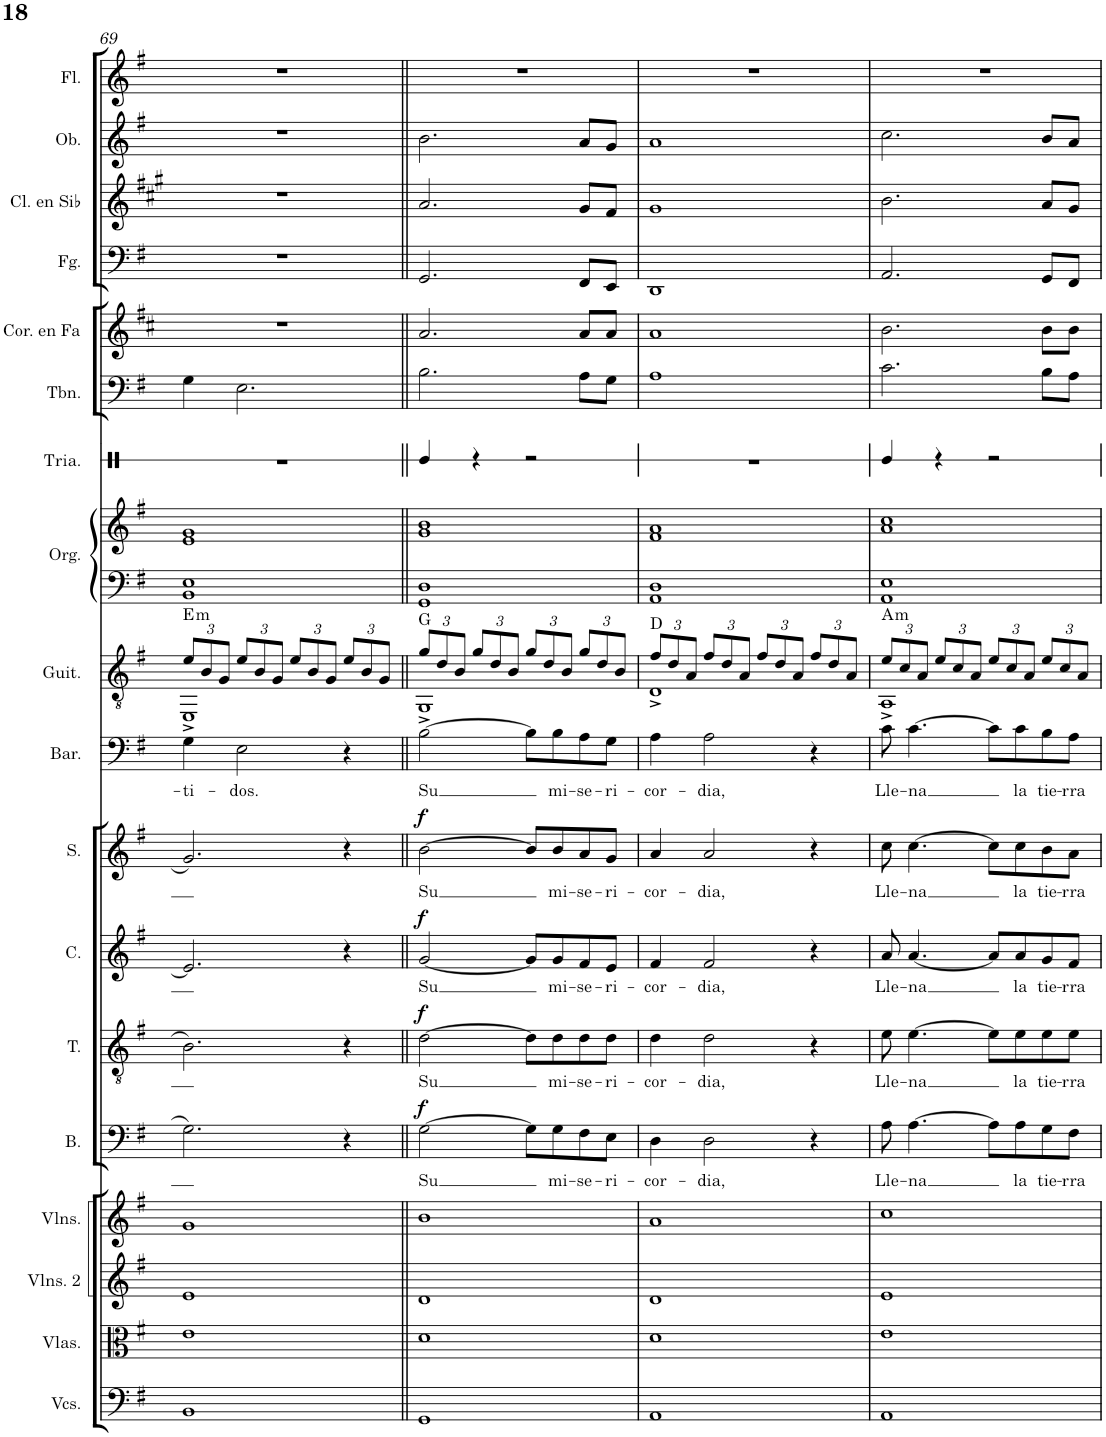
**kern	**kern	**kern	**kern	**kern	**text	**dynam	**kern	**text	**dynam	**kern	**text	**dynam	**kern	**text	**dynam	**kern	**text	**kern	**harte	**kern	**kern	**kern	**kern	**kern	**kern	**kern	**kern	**kern
*part18	*part17	*part16	*part15	*part14	*part14	*part14	*part13	*part13	*part13	*part12	*part12	*part12	*part11	*part11	*part11	*part10	*part10	*part9	*part9	*part8	*part8	*part7	*part6	*part5	*part4	*part3	*part2	*part1
*staff19	*staff18	*staff17	*staff16	*staff15	*staff15	*staff15	*staff14	*staff14	*staff14	*staff13	*staff13	*staff13	*staff12	*staff12	*staff12	*staff11	*staff11	*staff10	*	*staff9	*staff8	*staff7	*staff6	*staff5	*staff4	*staff3	*staff2	*staff1
*I"Violonchelos	*I"Violas	*I"Violines 2	*I"Violines 1	*I"Bajo	*	*	*I"Tenor	*	*	*I"Contralto	*	*	*I"Soprano	*	*	*I"Barítono	*	*I"Guitarra	*	*I"Órgano	*	*I"Triángulo	*I"Trombón	*I"Corno en Fa	*I"Fagot	*I"Clarinete en Sib	*I"Oboe	*I"Flauta
*I'Vcs.	*I'Vlas.	*I'Vlns. 2	*I'Vlns. 1	*I'B.	*	*	*I'T.	*	*	*I'C.	*	*	*I'S.	*	*	*I'Bar.	*	*I'Guit.	*	*	*	*	*I'Tbn.	*I'Cor. en Fa	*I'Fg.	*I'Cl. en Sib	*I'Ob.	*I'Fl.
!!LO:PB:g=z
*clefF4	*clefC3	*clefG2	*clefG2	*clefF4	*	*	*clefGv2	*	*	*clefG2	*	*	*clefG2	*	*	*clefF4	*	*clefGv2	*	*clefF4	*clefG2	*clefX	*clefF4	*clefG2	*clefF4	*clefG2	*clefG2	*clefG2
*	*	*	*	*	*	*	*	*	*	*	*	*	*	*	*	*	*	*	*	*	*	*	*	*Trd4c7	*	*Trd1c2	*	*
*k[f#]	*k[f#]	*k[f#]	*k[f#]	*k[f#]	*	*	*k[f#]	*	*	*k[f#]	*	*	*k[f#]	*	*	*k[f#]	*	*k[f#]	*	*k[f#]	*k[f#]	*k[]	*k[f#]	*k[f#c#]	*k[f#]	*k[f#c#g#]	*k[f#]	*k[f#]
*M4/4	*M4/4	*M4/4	*M4/4	*M4/4	*	*	*M4/4	*	*	*M4/4	*	*	*M4/4	*	*	*M4/4	*	*M4/4	*	*M4/4	*M4/4	*M4/4	*M4/4	*M4/4	*M4/4	*M4/4	*M4/4	*M4/4
=69	=69	=69	=69	=69	=69	=69	=69	=69	=69	=69	=69	=69	=69	=69	=69	=69	=69	=69	=69	=69	=69	=69	=69	=69	=69	=69	=69	=69
!	!	!	!	!	!	!	!	!	!	!	!	!	!	!	!	!	!LO:LY:b	!	!	!	!	!	!	!	!	!	!	!
*	*	*	*	*	*	*	*	*	*	*	*	*	*	*	*	*	*	*Xbrackettup	*	*	*	*	*	*	*	*	*	*
*	*	*	*	*	*	*	*	*	*	*	*	*	*	*	*	*	*	*^	*	*	*	*	*	*	*	*	*	*
!	!	!	!	!	!	!	!	!	!	!	!	!	!	!	!	!	!	!	!	!LO:H:kt=m	!	!	!	!	!	!	!	!	!
1BB	1e	1e	1g	2.G\	.	.	2.B\	.	.	2.e/]	.	.	2.g/	.	.	4G\	-ti-	12e/L	1EE^	E:min	1BB 1E	1e 1g	1r	4G\	1r	1r	1r	1r	1r
.	.	.	.	.	.	.	.	.	.	.	.	.	.	.	.	.	.	12B/	.	.	.	.	.	.	.	.	.	.	.
.	.	.	.	.	.	.	.	.	.	.	.	.	.	.	.	.	.	12G/J	.	.	.	.	.	.	.	.	.	.	.
!	!	!	!	!	!	!	!	!	!	!	!	!	!	!	!	!	!LO:LY:b	!	!	!	!	!	!	!	!	!	!	!	!
.	.	.	.	.	.	.	.	.	.	.	.	.	.	.	.	2E\	-dos.	12e/L	.	.	.	.	.	2.E\	.	.	.	.	.
.	.	.	.	.	.	.	.	.	.	.	.	.	.	.	.	.	.	12B/	.	.	.	.	.	.	.	.	.	.	.
.	.	.	.	.	.	.	.	.	.	.	.	.	.	.	.	.	.	12G/J	.	.	.	.	.	.	.	.	.	.	.
.	.	.	.	.	.	.	.	.	.	.	.	.	.	.	.	.	.	12e/L	.	.	.	.	.	.	.	.	.	.	.
.	.	.	.	.	.	.	.	.	.	.	.	.	.	.	.	.	.	12B/	.	.	.	.	.	.	.	.	.	.	.
.	.	.	.	.	.	.	.	.	.	.	.	.	.	.	.	.	.	12G/J	.	.	.	.	.	.	.	.	.	.	.
.	.	.	.	4r	.	.	4r	.	.	4r	.	.	4r	.	.	4r	.	12e/L	.	.	.	.	.	.	.	.	.	.	.
.	.	.	.	.	.	.	.	.	.	.	.	.	.	.	.	.	.	12B/	.	.	.	.	.	.	.	.	.	.	.
.	.	.	.	.	.	.	.	.	.	.	.	.	.	.	.	.	.	12G/J	.	.	.	.	.	.	.	.	.	.	.
=70||	=70||	=70||	=70||	=70||	=70||	=70||	=70||	=70||	=70||	=70||	=70||	=70||	=70||	=70||	=70||	=70||	=70||	=70||	=70||	=70||	=70||	=70||	=70||	=70||	=70||	=70||	=70||	=70||	=70||
!	!	!	!	!	!LO:LY:b	!LO:DY:a	!	!LO:LY:b	!LO:DY:a	!	!LO:LY:b	!LO:DY:a	!	!LO:LY:b	!LO:DY:a	!	!LO:LY:b	!	!	!	!	!	!	!	!	!	!	!	!
1GG	1d	1d	1b	[2G\	Su	f	[2d\	Su	f	[2g/	Su	f	[2b\	Su	f	[2B\	Su	12g/L	1GG^	G:maj	1GG 1D	1g 1b	4Re/	2.B\	2.a/	2.GG/	2.a/	2.b\	1r
.	.	.	.	.	.	.	.	.	.	.	.	.	.	.	.	.	.	12d/	.	.	.	.	.	.	.	.	.	.	.
.	.	.	.	.	.	.	.	.	.	.	.	.	.	.	.	.	.	12B/J	.	.	.	.	.	.	.	.	.	.	.
.	.	.	.	.	.	.	.	.	.	.	.	.	.	.	.	.	.	12g/L	.	.	.	.	4r	.	.	.	.	.	.
.	.	.	.	.	.	.	.	.	.	.	.	.	.	.	.	.	.	12d/	.	.	.	.	.	.	.	.	.	.	.
.	.	.	.	.	.	.	.	.	.	.	.	.	.	.	.	.	.	12B/J	.	.	.	.	.	.	.	.	.	.	.
.	.	.	.	8G\L]	.	.	8d\L]	.	.	8g/L]	.	.	8b/L]	.	.	8B\L]	.	12g/L	.	.	.	.	2r	.	.	.	.	.	.
.	.	.	.	.	.	.	.	.	.	.	.	.	.	.	.	.	.	12d/	.	.	.	.	.	.	.	.	.	.	.
!	!	!	!	!	!LO:LY:b	!	!	!LO:LY:b	!	!	!LO:LY:b	!	!	!LO:LY:b	!	!	!LO:LY:b	!	!	!	!	!	!	!	!	!	!	!	!
.	.	.	.	8G\	mi-	.	8d\	mi-	.	8g/	mi-	.	8b/	mi-	.	8B\	mi-	.	.	.	.	.	.	.	.	.	.	.	.
.	.	.	.	.	.	.	.	.	.	.	.	.	.	.	.	.	.	12B/J	.	.	.	.	.	.	.	.	.	.	.
!	!	!	!	!	!LO:LY:b	!	!	!LO:LY:b	!	!	!LO:LY:b	!	!	!LO:LY:b	!	!	!LO:LY:b	!	!	!	!	!	!	!	!	!	!	!	!
.	.	.	.	8F#\	-se-	.	8d\	-se-	.	8f#/	-se-	.	8a/	-se-	.	8A\	-se-	12g/L	.	.	.	.	.	8A\L	8a/L	8FF#/L	8g#/L	8a/L	.
.	.	.	.	.	.	.	.	.	.	.	.	.	.	.	.	.	.	12d/	.	.	.	.	.	.	.	.	.	.	.
!	!	!	!	!	!LO:LY:b	!	!	!LO:LY:b	!	!	!LO:LY:b	!	!	!LO:LY:b	!	!	!LO:LY:b	!	!	!	!	!	!	!	!	!	!	!	!
.	.	.	.	8E\J	-ri-	.	8d\J	-ri-	.	8e/J	-ri-	.	8g/J	-ri-	.	8G\J	-ri-	.	.	.	.	.	.	8G\J	8a/J	8EE/J	8f#/J	8g/J	.
.	.	.	.	.	.	.	.	.	.	.	.	.	.	.	.	.	.	12B/J	.	.	.	.	.	.	.	.	.	.	.
=71	=71	=71	=71	=71	=71	=71	=71	=71	=71	=71	=71	=71	=71	=71	=71	=71	=71	=71	=71	=71	=71	=71	=71	=71	=71	=71	=71	=71	=71
!	!	!	!	!	!LO:LY:b	!	!	!LO:LY:b	!	!	!LO:LY:b	!	!	!LO:LY:b	!	!	!LO:LY:b	!	!	!	!	!	!	!	!	!	!	!	!
1AA	1d	1d	1a	4D\	-cor-	.	4d\	-cor-	.	4f#/	-cor-	.	4a/	-cor-	.	4A\	-cor-	12f#/L	1D^	D:maj	1AA 1D	1f# 1a	1r	1A	1a	1DD	1g#	1a	1r
.	.	.	.	.	.	.	.	.	.	.	.	.	.	.	.	.	.	12d/	.	.	.	.	.	.	.	.	.	.	.
.	.	.	.	.	.	.	.	.	.	.	.	.	.	.	.	.	.	12A/J	.	.	.	.	.	.	.	.	.	.	.
!	!	!	!	!	!LO:LY:b	!	!	!LO:LY:b	!	!	!LO:LY:b	!	!	!LO:LY:b	!	!	!LO:LY:b	!	!	!	!	!	!	!	!	!	!	!	!
.	.	.	.	2D\	-dia,	.	2d\	-dia,	.	2f#/	-dia,	.	2a/	-dia,	.	2A\	-dia,	12f#/L	.	.	.	.	.	.	.	.	.	.	.
.	.	.	.	.	.	.	.	.	.	.	.	.	.	.	.	.	.	12d/	.	.	.	.	.	.	.	.	.	.	.
.	.	.	.	.	.	.	.	.	.	.	.	.	.	.	.	.	.	12A/J	.	.	.	.	.	.	.	.	.	.	.
.	.	.	.	.	.	.	.	.	.	.	.	.	.	.	.	.	.	12f#/L	.	.	.	.	.	.	.	.	.	.	.
.	.	.	.	.	.	.	.	.	.	.	.	.	.	.	.	.	.	12d/	.	.	.	.	.	.	.	.	.	.	.
.	.	.	.	.	.	.	.	.	.	.	.	.	.	.	.	.	.	12A/J	.	.	.	.	.	.	.	.	.	.	.
.	.	.	.	4r	.	.	4r	.	.	4r	.	.	4r	.	.	4r	.	12f#/L	.	.	.	.	.	.	.	.	.	.	.
.	.	.	.	.	.	.	.	.	.	.	.	.	.	.	.	.	.	12d/	.	.	.	.	.	.	.	.	.	.	.
.	.	.	.	.	.	.	.	.	.	.	.	.	.	.	.	.	.	12A/J	.	.	.	.	.	.	.	.	.	.	.
=72	=72	=72	=72	=72	=72	=72	=72	=72	=72	=72	=72	=72	=72	=72	=72	=72	=72	=72	=72	=72	=72	=72	=72	=72	=72	=72	=72	=72	=72
!	!	!	!	!	!LO:LY:b	!	!	!LO:LY:b	!	!	!LO:LY:b	!	!	!LO:LY:b	!	!	!LO:LY:b	!	!	!LO:H:kt=m	!	!	!	!	!	!	!	!	!
1AA	1e	1e	1cc	8A\	Lle-	.	8e\	Lle-	.	8a/	Lle-	.	8cc\	Lle-	.	8c\	Lle-	12e/L	1AA^	A:min	1AA 1E	1a 1cc	4Re/	2.c\	2.b\	2.AA/	2.b\	2.cc\	1r
.	.	.	.	.	.	.	.	.	.	.	.	.	.	.	.	.	.	12c/	.	.	.	.	.	.	.	.	.	.	.
!	!	!	!	!	!LO:LY:b	!	!	!LO:LY:b	!	!	!LO:LY:b	!	!	!LO:LY:b	!	!	!LO:LY:b	!	!	!	!	!	!	!	!	!	!	!	!
.	.	.	.	[4.A\	-na	.	[4.e\	-na	.	[4.a/	-na	.	[4.cc\	-na	.	[4.c\	-na	.	.	.	.	.	.	.	.	.	.	.	.
.	.	.	.	.	.	.	.	.	.	.	.	.	.	.	.	.	.	12A/J	.	.	.	.	.	.	.	.	.	.	.
.	.	.	.	.	.	.	.	.	.	.	.	.	.	.	.	.	.	12e/L	.	.	.	.	4r	.	.	.	.	.	.
.	.	.	.	.	.	.	.	.	.	.	.	.	.	.	.	.	.	12c/	.	.	.	.	.	.	.	.	.	.	.
.	.	.	.	.	.	.	.	.	.	.	.	.	.	.	.	.	.	12A/J	.	.	.	.	.	.	.	.	.	.	.
.	.	.	.	8A\L]	.	.	8e\L]	.	.	8a/L]	.	.	8cc\L]	.	.	8c\L]	.	12e/L	.	.	.	.	2r	.	.	.	.	.	.
.	.	.	.	.	.	.	.	.	.	.	.	.	.	.	.	.	.	12c/	.	.	.	.	.	.	.	.	.	.	.
!	!	!	!	!	!LO:LY:b	!	!	!LO:LY:b	!	!	!LO:LY:b	!	!	!LO:LY:b	!	!	!LO:LY:b	!	!	!	!	!	!	!	!	!	!	!	!
.	.	.	.	8A\	la	.	8e\	la	.	8a/	la	.	8cc\	la	.	8c\	la	.	.	.	.	.	.	.	.	.	.	.	.
.	.	.	.	.	.	.	.	.	.	.	.	.	.	.	.	.	.	12A/J	.	.	.	.	.	.	.	.	.	.	.
!	!	!	!	!	!LO:LY:b	!	!	!LO:LY:b	!	!	!LO:LY:b	!	!	!LO:LY:b	!	!	!LO:LY:b	!	!	!	!	!	!	!	!	!	!	!	!
.	.	.	.	8G\	tie-	.	8e\	tie-	.	8g/	tie-	.	8b\	tie-	.	8B\	tie-	12e/L	.	.	.	.	.	8B\L	8b\L	8GG/L	8a/L	8b/L	.
.	.	.	.	.	.	.	.	.	.	.	.	.	.	.	.	.	.	12c/	.	.	.	.	.	.	.	.	.	.	.
!	!	!	!	!	!LO:LY:b	!	!	!LO:LY:b	!	!	!LO:LY:b	!	!	!LO:LY:b	!	!	!LO:LY:b	!	!	!	!	!	!	!	!	!	!	!	!
.	.	.	.	8F#\J	-rra	.	8e\J	-rra	.	8f#/J	-rra	.	8a\J	-rra	.	8A\J	-rra	.	.	.	.	.	.	8A\J	8b\J	8FF#/J	8g#/J	8a/J	.
.	.	.	.	.	.	.	.	.	.	.	.	.	.	.	.	.	.	12A/J	.	.	.	.	.	.	.	.	.	.	.
*	*	*	*	*	*	*	*	*	*	*	*	*	*	*	*	*	*	*v	*v	*	*	*	*	*	*	*	*	*	*
=	=	=	=	=	=	=	=	=	=	=	=	=	=	=	=	=	=	=	=	=	=	=	=	=	=	=	=	=
*-	*-	*-	*-	*-	*-	*-	*-	*-	*-	*-	*-	*-	*-	*-	*-	*-	*-	*-	*-	*-	*-	*-	*-	*-	*-	*-	*-	*-
